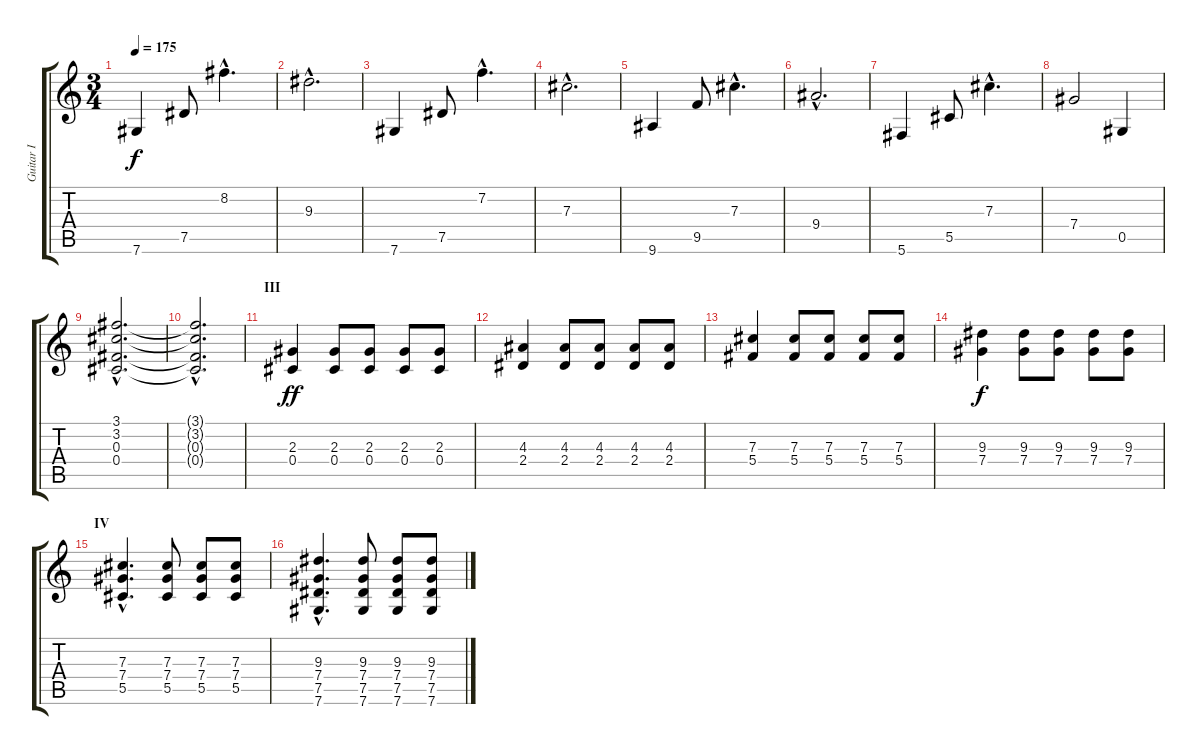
\track ("Guitar I" "Guitar I") {instrument distortionguitar}
\staff {score tabs}
\tuning (Eb4 Bb3 Gb3 Db3 Ab2 Db2) {hide}
\ts (3 4)
\tempo 175
\clef g2
\ks c
7.6.4{dy f} 7.5.8 8.2{hac}.4{d} |
9.3{hac}.2{d} |
7.6.4 7.5.8 7.2{hac}.4{d} |
7.3{hac}.2{d} |
9.6.4 9.5.8 7.3{hac}.4{d} |
9.4{hac}.2{d} |
5.6.4 5.5.8 7.3{hac}.4{d} |
7.4.2 0.5.4 |
(3.1{hac} 3.2{hac} 0.3{hac} 0.4{hac}).2{d} |
(3.1{t} 3.2{t} 0.3{hac t} 0.4{hac t}).2{d} |
\section ("" "III")
(2.3 0.4).4{dy ff} (2.3 0.4).8 (2.3 0.4).8 (2.3 0.4).8 (2.3 0.4).8 |
(4.3 2.4).4 (4.3 2.4).8 (4.3 2.4).8 (4.3 2.4).8 (4.3 2.4).8 |
(7.3 5.4).4 (7.3 5.4).8 (7.3 5.4).8 (7.3 5.4).8 (7.3 5.4).8 |
(9.3 7.4).4{dy f} (9.3 7.4).8 (9.3 7.4).8 (9.3 7.4).8 (9.3 7.4).8 |
\section ("" "IV")
(7.3{hac} 7.4{hac} 5.5{hac}).4{d} (7.3 7.4 5.5).8 (7.3 7.4 5.5).8 (7.3 7.4 5.5).8 |
(9.3{hac} 7.4{hac} 7.5{hac} 7.6{hac}).4{d} (9.3 7.4 7.5 7.6).8 (9.3 7.4 7.5 7.6).8 (9.3 7.4 7.5 7.6).8
